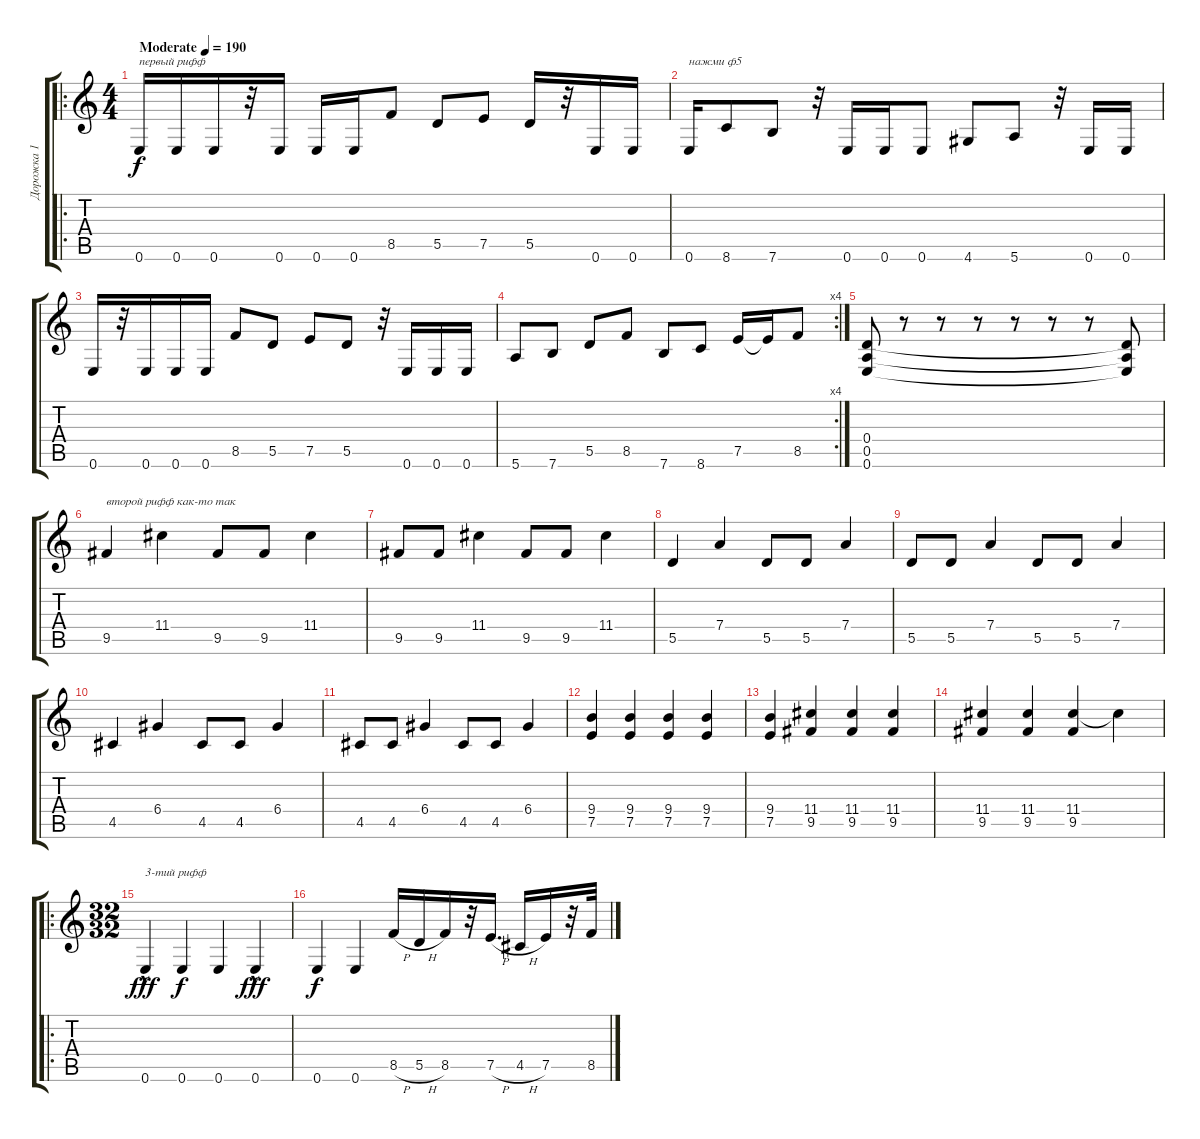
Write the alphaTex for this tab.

\track ("Дорожка 1" "Дорожка 1") {instrument distortionguitar}
\staff {score tabs}
\tuning (E4 B3 G3 D3 A2 E2) {hide}
\ro
\ts (4 4)
\tempo (190 "Moderate")
\clef g2
\ks c
0.6.16{txt "первый рифф" dy f instrument distortionguitar} 0.6.16 0.6.16 r.32 0.6.16 0.6.16 0.6.16 8.5.8 5.5.8 7.5.8 5.5.16 r.32 0.6.16 0.6.16 |
0.6.16{txt "нажми ф5"} 8.6.8 7.6.8 r.32 0.6.16 0.6.16 0.6.8 4.6.8 5.6.8 r.32 0.6.16 0.6.16 |
0.6.16 r.32 0.6.16 0.6.16 0.6.16 8.5.8 5.5.8 7.5.8 5.5.8 r.32 0.6.16 0.6.16 0.6.16 |
\rc 4
5.6.8 7.6.8 5.5.8 8.5.8 7.6.8 8.6.8 7.5.16 7.5{t}.16 8.5.8 |
(0.4 0.5 0.6).8 r.8 r.8 r.8 r.8 r.8 r.8 (0.4{t} 0.5{t} 0.6{t}).8 |
9.5.4{txt "второй рифф как-то так"} 11.4.4 9.5.8 9.5.8 11.4.4 |
9.5.8 9.5.8 11.4.4 9.5.8 9.5.8 11.4.4 |
5.5.4 7.4.4 5.5.8 5.5.8 7.4.4 |
5.5.8 5.5.8 7.4.4 5.5.8 5.5.8 7.4.4 |
4.5.4 6.4.4 4.5.8 4.5.8 6.4.4 |
4.5.8 4.5.8 6.4.4 4.5.8 4.5.8 6.4.4 |
(9.4 7.5).4 (9.4 7.5).4 (9.4 7.5).4 (9.4 7.5).4 |
(9.4 7.5).4 (11.4 9.5).4 (11.4 9.5).4 (11.4 9.5).4 |
(11.4 9.5).4 (11.4 9.5).4 (11.4 9.5).4 11.4{t}.4 |
\ro
\ts (32 32)
0.6{hac}.4{txt "3-тий рифф" dy fff} 0.6.4{dy f} 0.6.4 0.6{hac}.4{dy fff} |
0.6.4{dy f} 0.6.4 8.5{h}.16 5.5{h}.16 8.5.16 r.32 7.5{h}.16{d} 4.5{h}.16 7.5.16 r.32 8.5{h}.32
